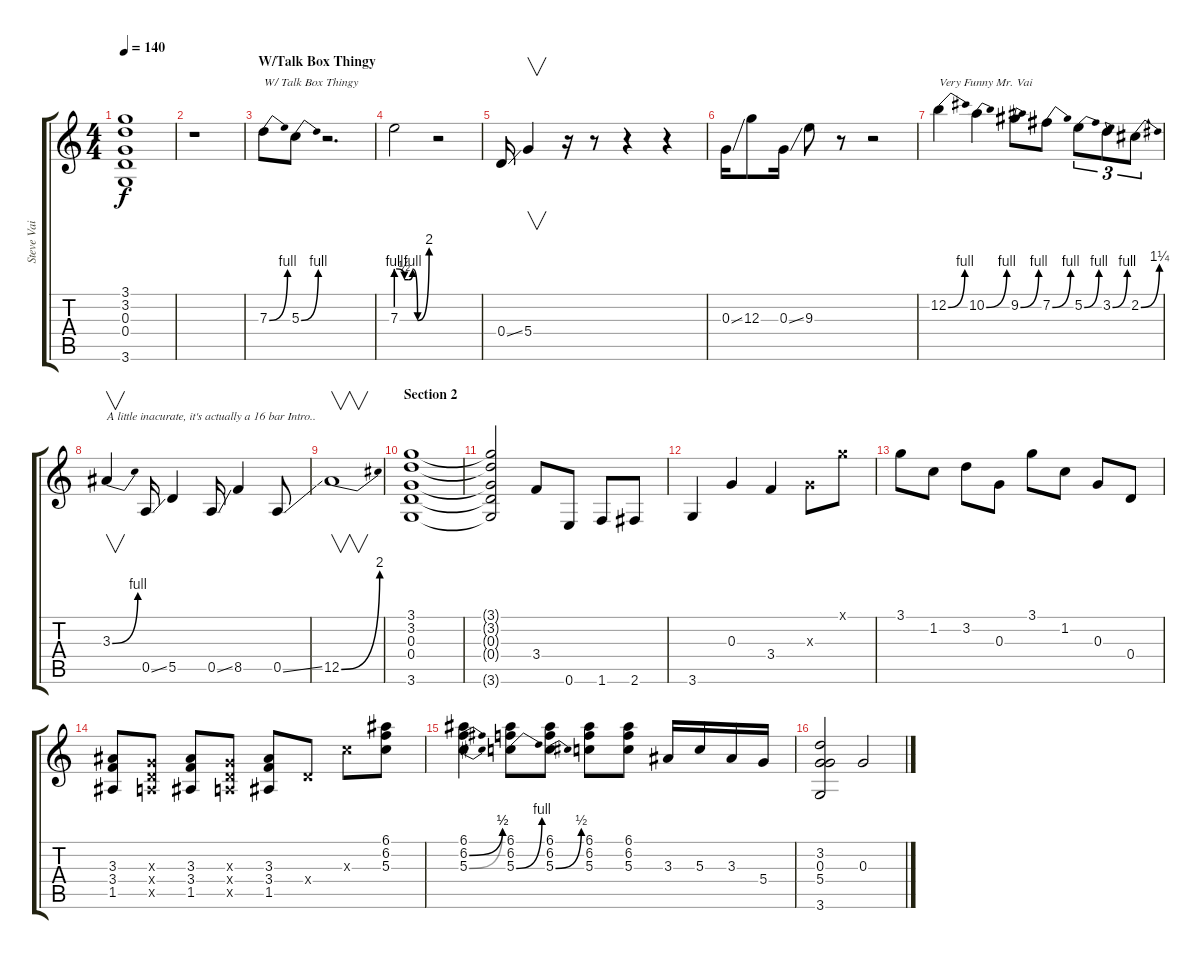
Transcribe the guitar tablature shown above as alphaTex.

\track ("Steve Vai" "Steve Vai") {instrument overdrivenguitar}
\staff {score tabs}
\tuning (E4 B3 G3 D3 A2 E2) {hide}
\ts (4 4)
\tempo 140
\clef g2
\ks c
(3.1 3.2 0.3 0.4 3.6).1{dy f instrument overdrivenguitar} |
r.1 |
\section ("" "W/Talk Box Thingy")
7.3{be (bend 0 0 60 4)}.8{txt "W/ Talk Box Thingy"} 5.3{be (bend 0 0 60 4)}.8 r.2{d} |
7.3{be (custom 0 4 15 2 23 2 30 4 39 0 60 8)}.2 r.2 |
0.4{ss}.16 5.4.4{v} r.16 r.8 r.4 r.4 |
0.3{ss}.16 12.3.8 0.3{ss}.16 9.3.8 r.8 r.2 |
12.2{be (bend 0 0 60 4)}.4{txt "Very Funny Mr. Vai"} 10.2{be (bend 0 0 60 4)}.4 9.2{be (bend 0 0 60 4)}.8 7.2{be (bend 0 0 60 4)}.8 5.2{be (bend 0 0 60 4)}.8{tu (3 2)} 3.2{be (bend 0 0 60 4)}.8{tu (3 2)} 2.2{be (bend 0 0 60 5)}.8{tu (3 2)} |
3.3{be (bend 0 0 60 4)}.4{v txt "A little inacurate, it's actually a 16 bar Intro.."} 0.5{ss}.16 5.5.4 0.5{ss}.16 8.5.4 0.5{ss}.8 |
12.5{be (bend 0 0 60 8)}.1{v} |
\section ("" "Section 2")
(3.1 3.2 0.3 0.4 3.6).1 |
(3.1{t} 3.2{t} 0.3{t} 0.4{t} 3.6{t}).2 3.4.8 0.6.8 1.6.8 2.6.8 |
3.6.4 0.3.4 3.4.4 0.3{x}.8 3.1{x}.8 |
3.1.8 1.2.8 3.2.8 0.3.8 3.1.8 1.2.8 0.3.8 0.4.8 |
(3.3 3.4 1.5).8 (0.3{x} 0.4{x} 0.5{x}).8 (3.3 3.4 1.5).8 (0.3{x} 0.4{x} 0.5{x}).8 (3.3 3.4 1.5).8 0.4{x}.8 5.3{x}.8 (6.1 6.2 5.3).8 |
(6.1 6.2{be (bend 0 0 60 2)} 5.3{be (bend 0 0 60 2)}).4 (6.1 6.2 5.3{be (bend 0 0 60 4)}).8 (6.1 6.2 5.3{be (bend 0 0 60 2)}).8 (6.1 6.2 5.3).8 (6.1 6.2 5.3).8 3.3.16 5.3.16 3.3.16 5.4.16 |
(3.2 0.3 5.4 3.6).2 0.3.2
